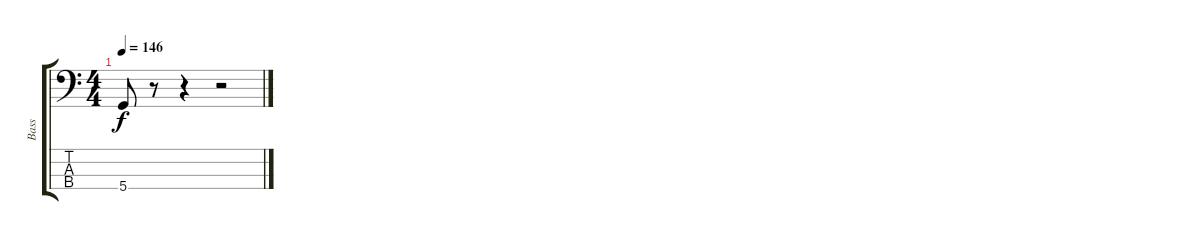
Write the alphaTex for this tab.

\track ("Bass" "Bass") {instrument slapbass1}
\staff {score tabs}
\tuning (F2 C2 G1 D1) {hide}
\ts (4 4)
\tempo 146
\clef f4
\ks c
5.4.8{dy f} r.8 r.4 r.2
